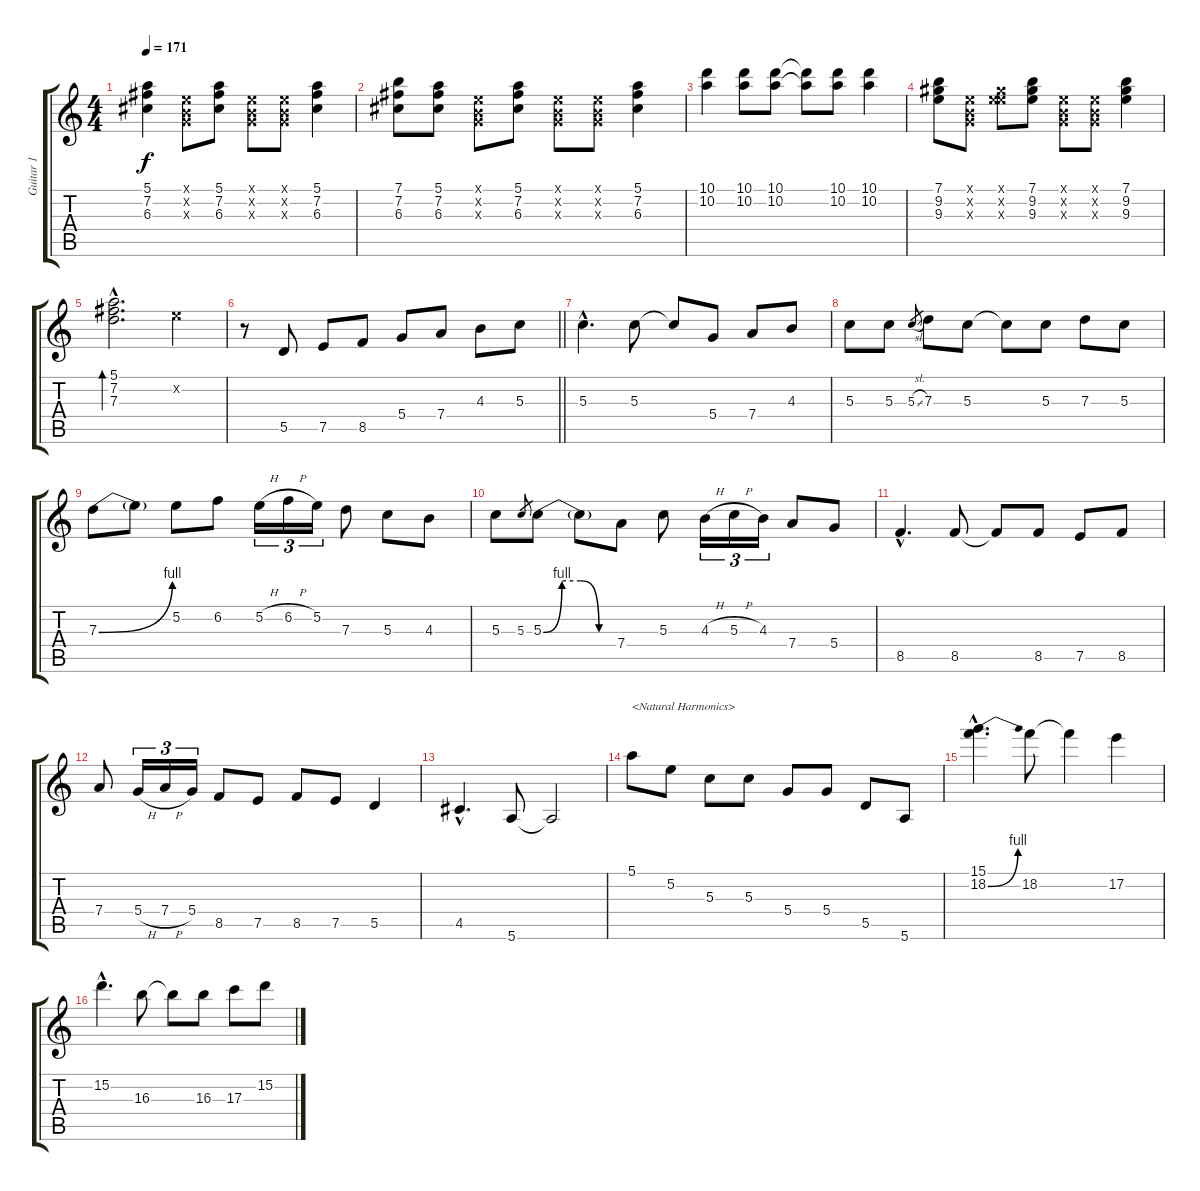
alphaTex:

\track ("Guitar 1" "Guitar 1") {instrument electricguitarclean}
\staff {score tabs}
\tuning (E4 B3 G3 D3 A2 E2) {hide}
\ts (4 4)
\tempo 171
\clef g2
\ks c
(5.1 7.2 6.3).4{dy f} (0.1{x} 0.2{x} 0.3{x}).8 (5.1 7.2 6.3).8 (0.1{x} 0.2{x} 0.3{x}).8 (0.1{x} 0.2{x} 0.3{x}).8 (5.1 7.2 6.3).4 |
(7.1 7.2 6.3).8 (5.1 7.2 6.3).8 (0.1{x} 0.2{x} 0.3{x}).8 (5.1 7.2 6.3).8 (0.1{x} 0.2{x} 0.3{x}).8 (0.1{x} 0.2{x} 0.3{x}).8 (5.1 7.2 6.3).4 |
(10.1 10.2).4 (10.1 10.2).8 (10.1 10.2).8 (10.1{t} 10.2{t}).8 (10.1 10.2).8 (10.1 10.2).4 |
(7.1 9.2 9.3).8 (0.1{x} 0.2{x} 0.3{x}).8 (0.1{x} 9.2{x} 9.3{x}).8 (7.1 9.2 9.3).8 (0.1{x} 0.2{x} 0.3{x}).8 (0.1{x} 0.2{x} 0.3{x}).8 (7.1 9.2 9.3).4 |
(5.1{hac} 7.2{hac} 7.3{hac}).2{d bd 240} 5.2{x}.4{volume 16 instrument distortionguitar} |
\barLineRight lightlight
r.8 5.5.8 7.5.8 8.5.8 5.4.8 7.4.8 4.3.8 5.3.8 |
5.3{hac}.4{d} 5.3.8 5.3{t}.8 5.4.8 7.4.8 4.3.8 |
5.3.8 5.3.8 5.3{sl}.8{gr} 7.3.8 5.3.8 5.3{t}.8 5.3.8 7.3.8 5.3.8 |
7.3{be (bend 0 0 60 4)}.8 7.3{t}.8 5.2.8 6.2.8 5.2{h}.16{tu (3 2)} 6.2{h}.16{tu (3 2)} 5.2.16{tu (3 2)} 7.3.8 5.3.8 4.3.8 |
5.3.8 5.3.8{gr} 5.3{be (custom 0 0 15 4 30 4 45 0 60 0)}.8 5.3{t}.8 7.4.8 5.3.8 4.3{h}.16{tu (3 2)} 5.3{h}.16{tu (3 2)} 4.3.16{tu (3 2)} 7.4.8 5.4.8 |
8.5{hac}.4{d} 8.5.8 8.5{t}.8 8.5.8 7.5.8 8.5.8 |
7.4.8 5.4{h}.16{tu (3 2)} 7.4{h}.16{tu (3 2)} 5.4.16{tu (3 2)} 8.5.8 7.5.8 8.5.8 7.5.8 5.5.4 |
4.5{hac}.4{d} 5.6.8 5.6{t}.2 |
5.1.8{txt "<Natural Harmonics>" instrument guitarharmonics} 5.2.8 5.3.8 5.3.8 5.4.8 5.4.8 5.5.8 5.6.8 |
(15.1{hac} 18.2{be (bend 0 0 60 4) hac}).4{d instrument distortionguitar} 18.2.8 18.2{t}.4 17.2.4 |
15.2{hac}.4{d} 16.3.8 16.3{t}.8 16.3.8 17.3.8 15.2.8
